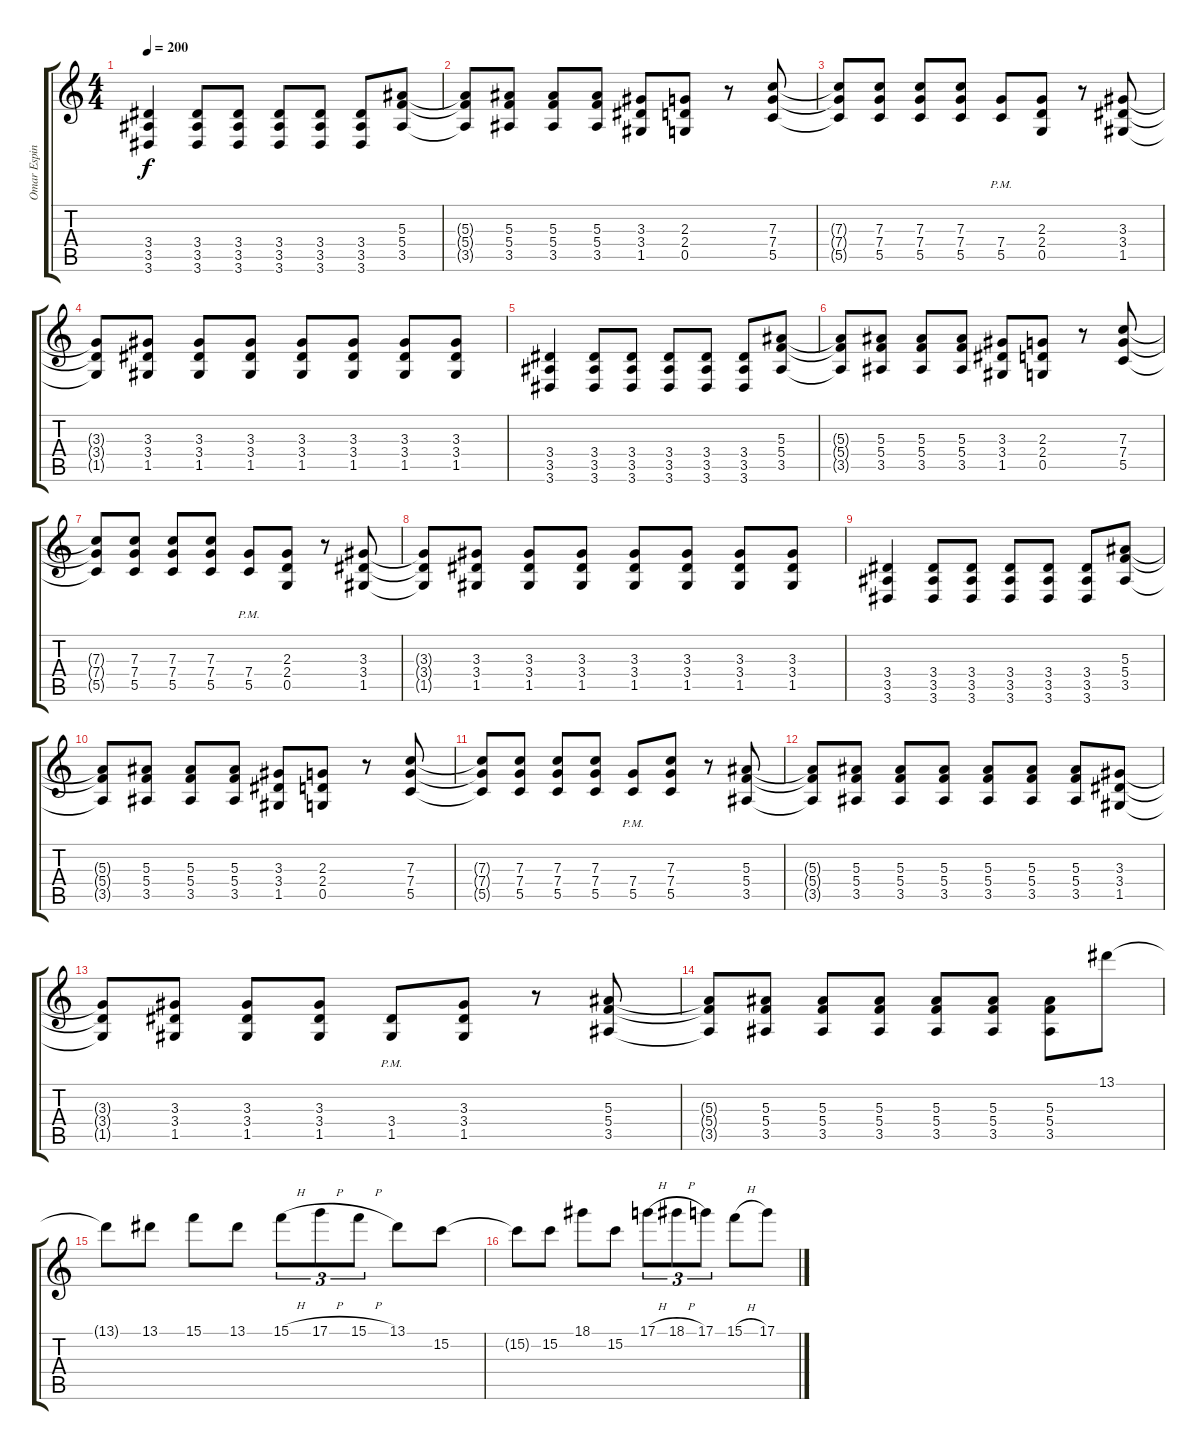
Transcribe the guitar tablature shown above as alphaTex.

\track ("Omar Espina - Guitar" "Omar Espin") {instrument distortionguitar}
\staff {score tabs}
\tuning (D4 A3 F3 C3 G2 C2) {hide}
\ts (4 4)
\tempo 200
\clef g2
\ks c
(3.4 3.5 3.6).4{dy f} (3.4 3.5 3.6).8 (3.4 3.5 3.6).8 (3.4 3.5 3.6).8 (3.4 3.5 3.6).8 (3.4 3.5 3.6).8 (5.3 5.4 3.5).8 |
(5.3{t} 5.4{t} 3.5{t}).8 (5.3 5.4 3.5).8 (5.3 5.4 3.5).8 (5.3 5.4 3.5).8 (3.3 3.4 1.5).8 (2.3 2.4 0.5).8 r.8 (7.3 7.4 5.5).8 |
(7.3{t} 7.4{t} 5.5{t}).8 (7.3 7.4 5.5).8 (7.3 7.4 5.5).8 (7.3 7.4 5.5).8 (7.4{pm} 5.5{pm}).8 (2.3 2.4 0.5).8 r.8 (3.3 3.4 1.5).8 |
(3.3{t} 3.4{t} 1.5{t}).8 (3.3 3.4 1.5).8 (3.3 3.4 1.5).8 (3.3 3.4 1.5).8 (3.3 3.4 1.5).8 (3.3 3.4 1.5).8 (3.3 3.4 1.5).8 (3.3 3.4 1.5).8 |
(3.4 3.5 3.6).4 (3.4 3.5 3.6).8 (3.4 3.5 3.6).8 (3.4 3.5 3.6).8 (3.4 3.5 3.6).8 (3.4 3.5 3.6).8 (5.3 5.4 3.5).8 |
(5.3{t} 5.4{t} 3.5{t}).8 (5.3 5.4 3.5).8 (5.3 5.4 3.5).8 (5.3 5.4 3.5).8 (3.3 3.4 1.5).8 (2.3 2.4 0.5).8 r.8 (7.3 7.4 5.5).8 |
(7.3{t} 7.4{t} 5.5{t}).8 (7.3 7.4 5.5).8 (7.3 7.4 5.5).8 (7.3 7.4 5.5).8 (7.4{pm} 5.5{pm}).8 (2.3 2.4 0.5).8 r.8 (3.3 3.4 1.5).8 |
(3.3{t} 3.4{t} 1.5{t}).8 (3.3 3.4 1.5).8 (3.3 3.4 1.5).8 (3.3 3.4 1.5).8 (3.3 3.4 1.5).8 (3.3 3.4 1.5).8 (3.3 3.4 1.5).8 (3.3 3.4 1.5).8 |
(3.4 3.5 3.6).4 (3.4 3.5 3.6).8 (3.4 3.5 3.6).8 (3.4 3.5 3.6).8 (3.4 3.5 3.6).8 (3.4 3.5 3.6).8 (5.3 5.4 3.5).8 |
(5.3{t} 5.4{t} 3.5{t}).8 (5.3 5.4 3.5).8 (5.3 5.4 3.5).8 (5.3 5.4 3.5).8 (3.3 3.4 1.5).8 (2.3 2.4 0.5).8 r.8 (7.3 7.4 5.5).8 |
(7.3{t} 7.4{t} 5.5{t}).8 (7.3 7.4 5.5).8 (7.3 7.4 5.5).8 (7.3 7.4 5.5).8 (7.4{pm} 5.5{pm}).8 (7.3 7.4 5.5).8 r.8 (5.3 5.4 3.5).8 |
(5.3{t} 5.4{t} 3.5{t}).8 (5.3 5.4 3.5).8 (5.3 5.4 3.5).8 (5.3 5.4 3.5).8 (5.3 5.4 3.5).8 (5.3 5.4 3.5).8 (5.3 5.4 3.5).8 (3.3 3.4 1.5).8 |
(3.3{t} 3.4{t} 1.5{t}).8 (3.3 3.4 1.5).8 (3.3 3.4 1.5).8 (3.3 3.4 1.5).8 (3.4{pm} 1.5{pm}).8 (3.3 3.4 1.5).8 r.8 (5.3 5.4 3.5).8 |
(5.3{t} 5.4{t} 3.5{t}).8 (5.3 5.4 3.5).8 (5.3 5.4 3.5).8 (5.3 5.4 3.5).8 (5.3 5.4 3.5).8 (5.3 5.4 3.5).8 (5.3 5.4 3.5).8 13.1.8 |
13.1{t}.8 13.1.8 15.1.8 13.1.8 15.1{h}.8{tu (3 2)} 17.1{h}.8{tu (3 2)} 15.1{h}.8{tu (3 2)} 13.1.8 15.2.8 |
15.2{t}.8 15.2.8 18.1.8 15.2.8 17.1{h}.8{tu (3 2)} 18.1{h}.8{tu (3 2)} 17.1.8{tu (3 2)} 15.1{h}.8 17.1.8
